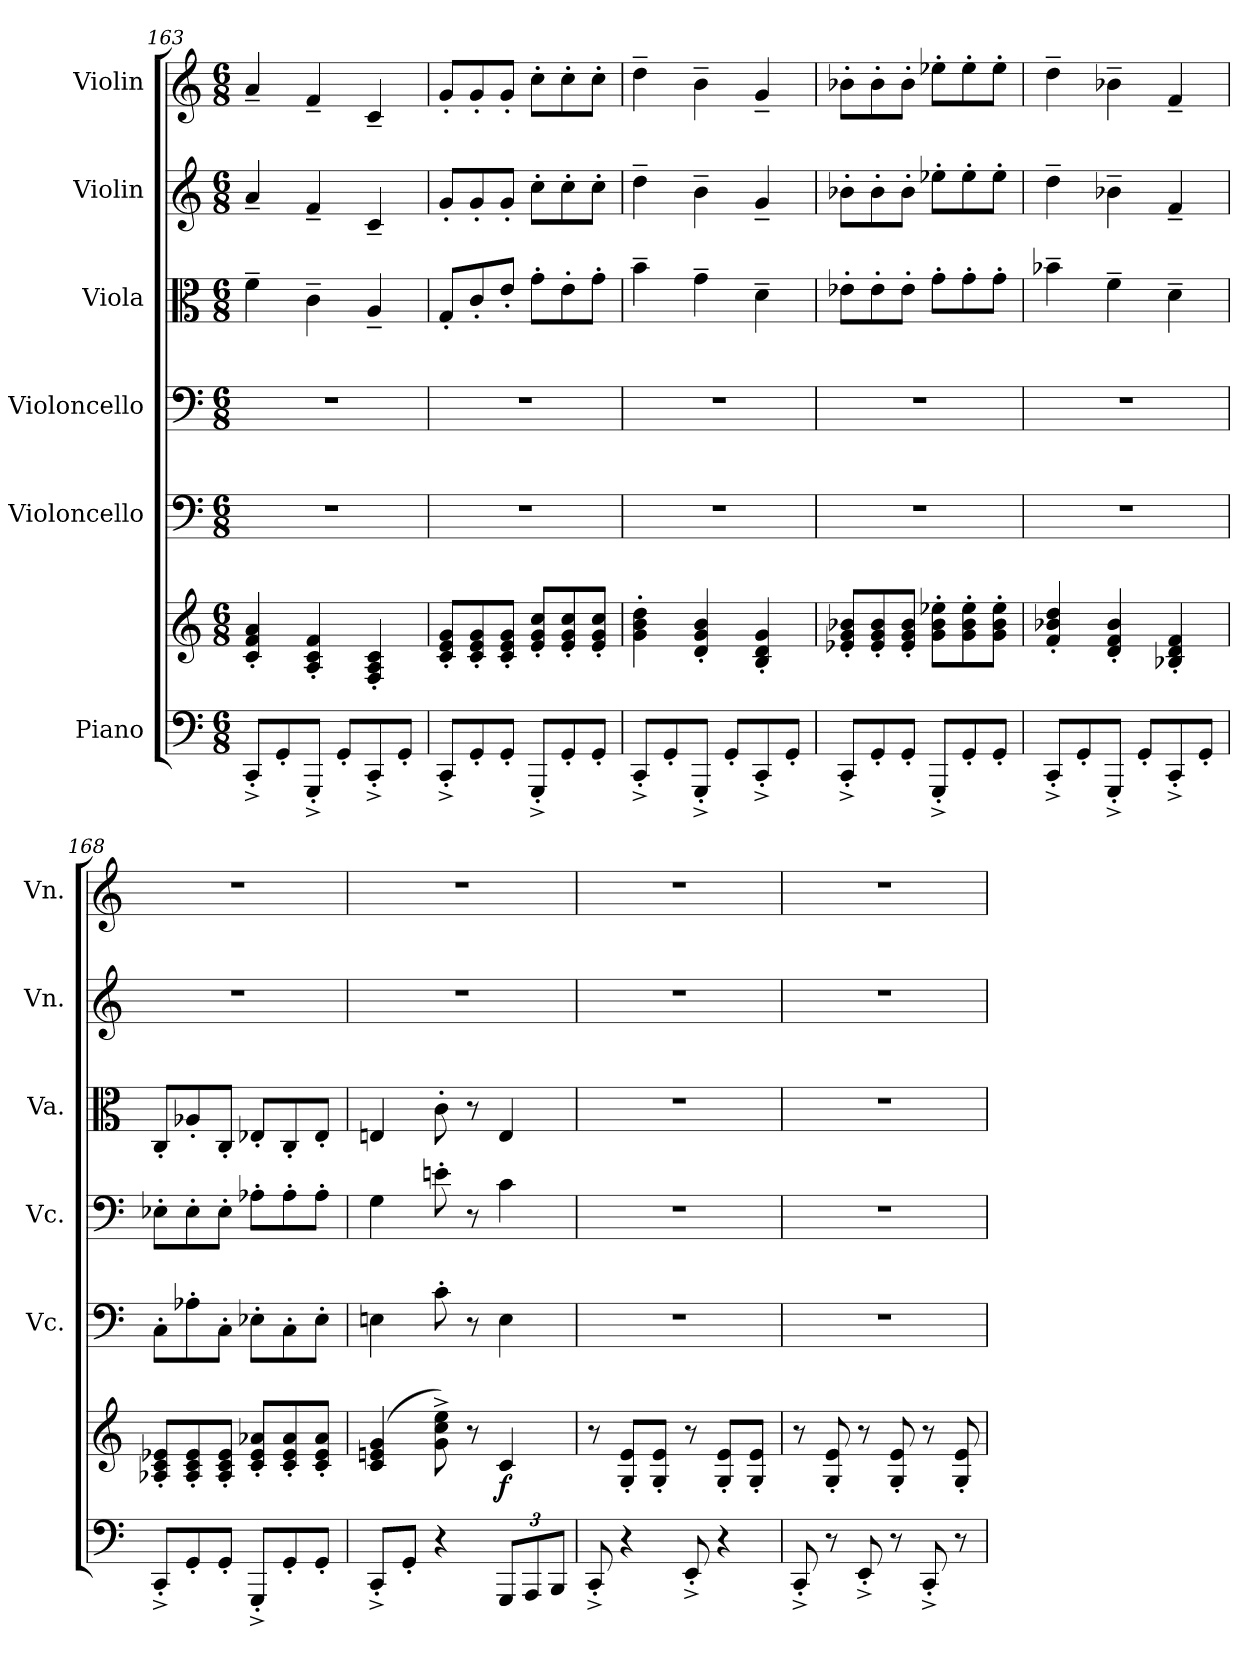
**kern	**kern	**dynam	**kern	**kern	**kern	**kern	**kern
*part6	*part6	*part6	*part5	*part4	*part3	*part2	*part1
*staff7	*staff6	*staff6/7	*staff5	*staff4	*staff3	*staff2	*staff1
*I"Piano	*	*	*I"Violoncello	*I"Violoncello	*I"Viola	*I"Violin	*I"Violin
*	*	*	*I'Vc.	*I'Vc.	*I'Va.	*I'Vn.	*I'Vn.
!!LO:LB:g=z
*clefF4	*clefG2	*	*clefF4	*clefF4	*clefC3	*clefG2	*clefG2
*k[]	*k[]	*	*k[]	*k[]	*k[]	*k[]	*k[]
*M6/8	*M6/8	*	*M6/8	*M6/8	*M6/8	*M6/8	*M6/8
=163	=163	=163	=163	=163	=163	=163	=163
8CC'^/L	4c/' 4f/' 4a/'	.	2.r	2.r	4f~\	4a~/	4a~/
8GG'/	.	.	.	.	.	.	.
8GGG'^/J	4A/' 4c/' 4f/'	.	.	.	4c~\	4f~/	4f~/
8GG'/L	.	.	.	.	.	.	.
8CC'^/	4F/' 4A/' 4c/'	.	.	.	4A~/	4c~/	4c~/
8GG'/J	.	.	.	.	.	.	.
=164	=164	=164	=164	=164	=164	=164	=164
8CC'^/L	8c/' 8e/' 8g/'L	.	2.r	2.r	8G'/L	8g'/L	8g'/L
8GG'/	8c/' 8e/' 8g/'	.	.	.	8c'/	8g'/	8g'/
8GG'/J	8c/' 8e/' 8g/'J	.	.	.	8e'/J	8g'/J	8g'/J
8GGG'^/L	8e/' 8g/' 8cc/'L	.	.	.	8g'\L	8cc'\L	8cc'\L
8GG'/	8e/' 8g/' 8cc/'	.	.	.	8e'\	8cc'\	8cc'\
8GG'/J	8e/' 8g/' 8cc/'J	.	.	.	8g'\J	8cc'\J	8cc'\J
=165	=165	=165	=165	=165	=165	=165	=165
8CC'^/L	4g\' 4b\' 4dd\'	.	2.r	2.r	4b~\	4dd~\	4dd~\
8GG'/	.	.	.	.	.	.	.
8GGG'^/J	4d/' 4g/' 4b/'	.	.	.	4g~\	4b~\	4b~\
8GG'/L	.	.	.	.	.	.	.
8CC'^/	4B/' 4d/' 4g/'	.	.	.	4d~\	4g~/	4g~/
8GG'/J	.	.	.	.	.	.	.
=166	=166	=166	=166	=166	=166	=166	=166
8CC'^/L	8e-X/' 8g/' 8b-X/'L	.	2.r	2.r	8e-X'\L	8b-X'\L	8b-X'\L
8GG'/	8e-/' 8g/' 8b-/'	.	.	.	8e-'\	8b-'\	8b-'\
8GG'/J	8e-/' 8g/' 8b-/'J	.	.	.	8e-'\J	8b-'\J	8b-'\J
8GGG'^/L	8g\' 8b-\' 8ee-X\'L	.	.	.	8g'\L	8ee-X'\L	8ee-X'\L
8GG'/	8g\' 8b-\' 8ee-\'	.	.	.	8g'\	8ee-'\	8ee-'\
8GG'/J	8g\' 8b-\' 8ee-\'J	.	.	.	8g'\J	8ee-'\J	8ee-'\J
=167	=167	=167	=167	=167	=167	=167	=167
8CC'^/L	4f/' 4b-X/' 4dd/'	.	2.r	2.r	4b-X~\	4dd~\	4dd~\
8GG'/	.	.	.	.	.	.	.
8GGG'^/J	4d/' 4f/' 4b-/'	.	.	.	4f~\	4b-X~\	4b-X~\
8GG'/L	.	.	.	.	.	.	.
8CC'^/	4B-X/' 4d/' 4f/'	.	.	.	4d~\	4f~/	4f~/
8GG'/J	.	.	.	.	.	.	.
=168	=168	=168	=168	=168	=168	=168	=168
8CC'^/L	8A-X/' 8c/' 8e-X/'L	.	8C'\L	8E-X'\L	8C'/L	2.r	2.r
8GG'/	8A-/' 8c/' 8e-/'	.	8A-X'\	8E-'\	8A-X'/	.	.
8GG'/J	8A-/' 8c/' 8e-/'J	.	8C'\J	8E-'\J	8C'/J	.	.
8GGG'^/L	8c/' 8e-/' 8a-X/'L	.	8E-X'\L	8A-X'\L	8E-X'/L	.	.
8GG'/	8c/' 8e-/' 8a-/'	.	8C'\	8A-'\	8C'/	.	.
8GG'/J	8c/' 8e-/' 8a-/'J	.	8E-'\J	8A-'\J	8E-'/J	.	.
!!LO:PB:g=z
=169	=169	=169	=169	=169	=169	=169	=169
8CC'^/L	(4c/ 4en/ 4g/	.	4En\	4G\	4En/	2.r	2.r
8GG'/J	.	.	.	.	.	.	.
4r	8g\^ 8cc\^ 8ee\^)	.	8c'\	8en'\	8c'\	.	.
.	8r	.	8r	8r	8r	.	.
*Xbrackettup	*	*	*	*	*	*	*
!	!	!LO:DY:b	!	!	!	!	!
12GGG/L	4c/	f	4E\	4c\	4E/	.	.
12AAA/	.	.	.	.	.	.	.
12BBB/J	.	.	.	.	.	.	.
=170	=170	=170	=170	=170	=170	=170	=170
8CC'^/	8r	.	2.r	2.r	2.r	2.r	2.r
4r	8G/' 8e/'L	.	.	.	.	.	.
.	8G/' 8e/'J	.	.	.	.	.	.
8EE'^/	8r	.	.	.	.	.	.
4r	8G/' 8e/'L	.	.	.	.	.	.
.	8G/' 8e/'J	.	.	.	.	.	.
=171	=171	=171	=171	=171	=171	=171	=171
8CC'^/	8r	.	2.r	2.r	2.r	2.r	2.r
8r	8G/' 8e/'	.	.	.	.	.	.
8EE'^/	8r	.	.	.	.	.	.
8r	8G/' 8e/'	.	.	.	.	.	.
8CC'^/	8r	.	.	.	.	.	.
8r	8G/' 8e/'	.	.	.	.	.	.
=	=	=	=	=	=	=	=
*-	*-	*-	*-	*-	*-	*-	*-
